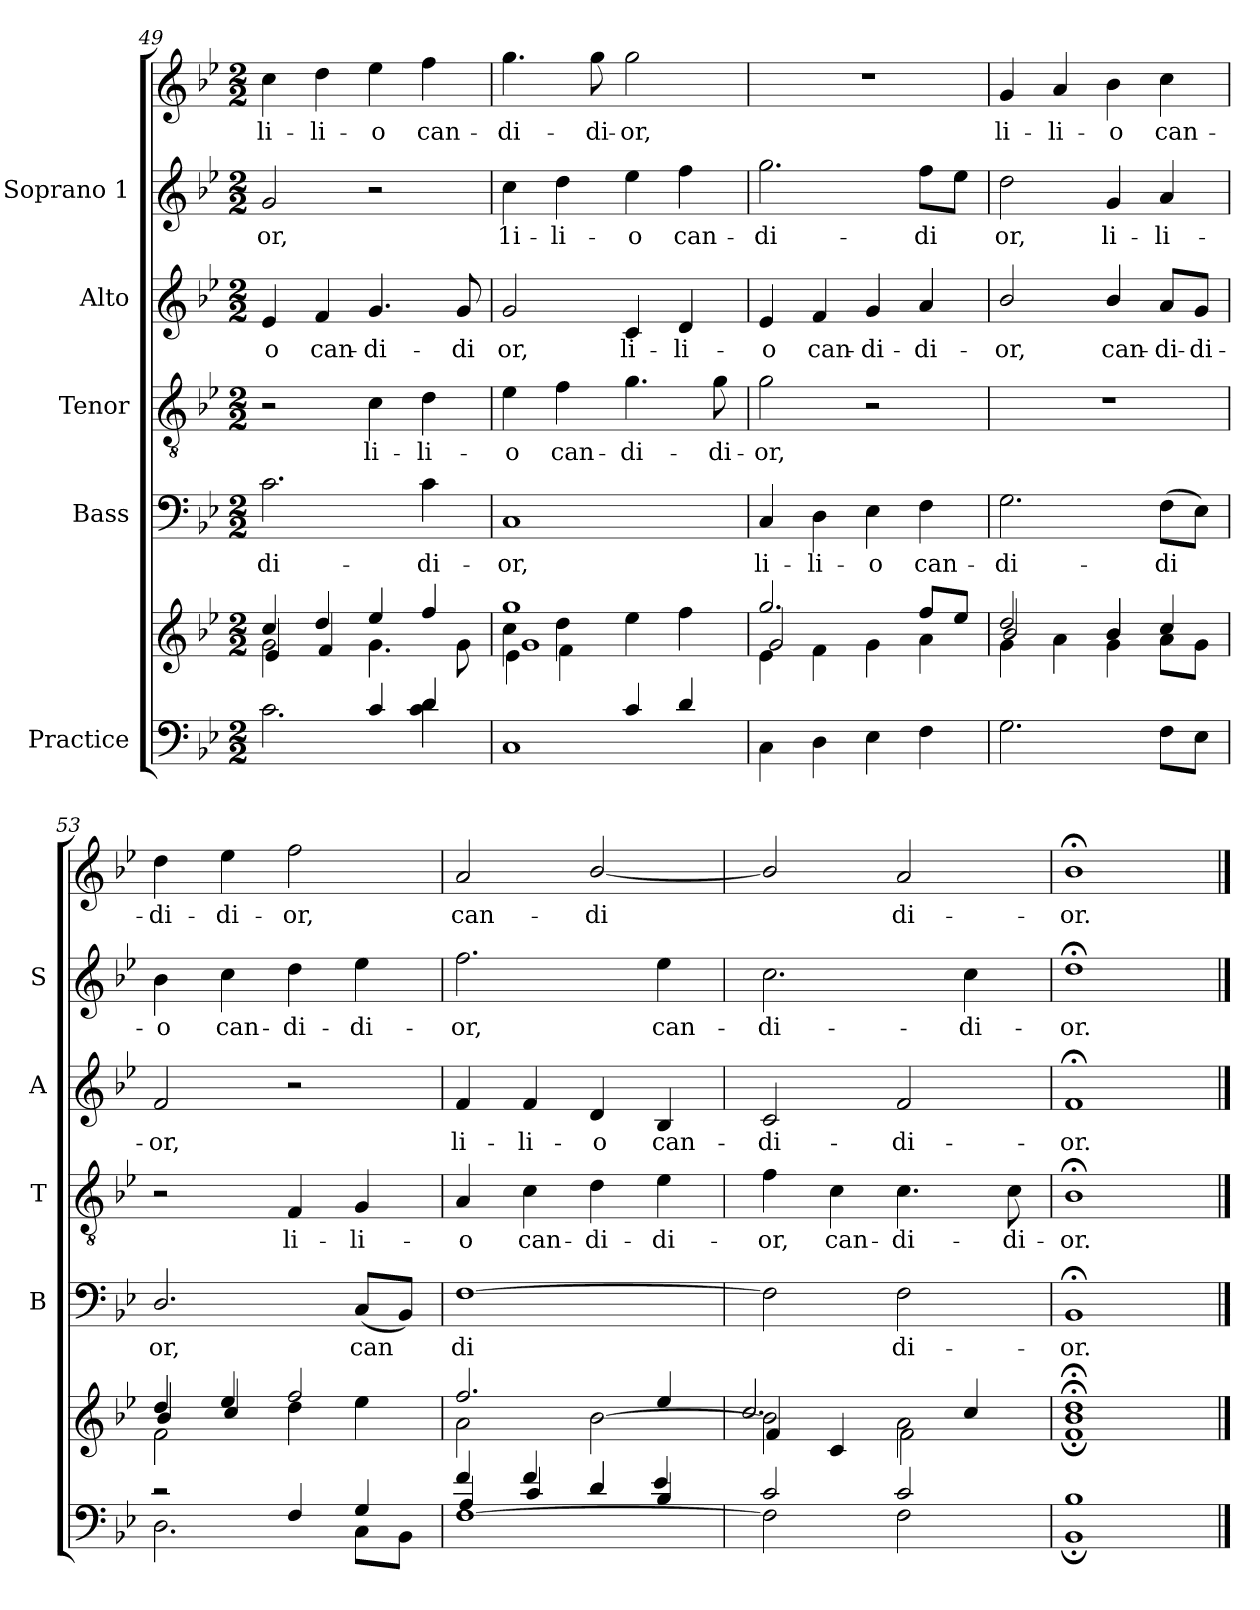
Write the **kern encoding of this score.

**kern	**kern	**kern	**text	**kern	**text	**kern	**text	**kern	**text	**kern	**text
*part5	*part5	*part4	*part4	*part3	*part3	*part2	*part2	*part1	*part1	*part1	*part1
*staff7	*staff6	*staff5	*staff5	*staff4	*staff4	*staff3	*staff3	*staff2	*staff2	*staff1	*staff1
*I"Practice	*	*I"Bass	*	*I"Tenor	*	*I"Alto	*	*I"Soprano 1	*	*	*
*	*	*I'B	*	*I'T	*	*I'A	*	*I'S	*	*	*
*clefF4	*clefG2	*clefF4	*	*clefGv2	*	*clefG2	*	*clefG2	*	*clefG2	*
*k[b-e-]	*k[b-e-]	*k[b-e-]	*	*k[b-e-]	*	*k[b-e-]	*	*k[b-e-]	*	*k[b-e-]	*
*B-:	*B-:	*B-:	*	*B-:	*	*B-:	*	*B-:	*	*B-:	*
*M2/2	*M2/2	*M2/2	*	*M2/2	*	*M2/2	*	*M2/2	*	*M2/2	*
=49	=49	=49	=49	=49	=49	=49	=49	=49	=49	=49	=49
*^	*^	*	*	*	*	*	*	*	*	*	*
*	*	*	*^	*	*	*	*	*	*	*	*	*	*
!	!	!	!	!	!	!LO:LY:b	!	!	!	!LO:LY:b	!	!LO:LY:b	!	!LO:LY:b
2ryy	2.c\	4cc/	2g\	4e-/	2.c\	-di-	2r	.	4e-/	-o	2g/	-or,	4cc\	li-
!	!	!	!	!	!	!	!	!	!	!LO:LY:b	!	!	!	!LO:LY:b
.	.	4dd/	.	4f/	.	.	.	.	4f/	can-	.	.	4dd\	-li-
!	!	!	!	!	!	!	!	!LO:LY:b	!	!LO:LY:b	!	!	!	!LO:LY:b
4c/	.	4ee-/	2ryy	4.g\	.	.	4c\	li-	4.g/	-di-	2r	.	4ee-\	-o
!	!	!	!	!	!	!LO:LY:b	!	!LO:LY:b	!	!	!	!	!	!LO:LY:b
4d/	4c\ 4d\	4ff/	.	.	4c\	-di-	4d\	-li-	.	.	.	.	4ff\	can-
!	!	!	!	!	!	!	!	!	!	!LO:LY:b	!	!	!	!
.	.	.	.	8g\	.	.	.	.	8g/	-di	.	.	.	.
!!LO:LB:g=z
=50	=50	=50	=50	=50	=50	=50	=50	=50	=50	=50	=50	=50	=50	=50
*	*	*	*	*^	*	*	*	*	*	*	*	*	*	*
!	!	!	!	!	!	!	!LO:LY:b	!	!LO:LY:b	!	!LO:LY:b	!	!LO:LY:b	!	!LO:LY:b
2ryy	1C	1gg	4cc\	4e-\	1g	1C	-or,	4e-\	-o	2g/	or,	4cc\	1i-	4.gg\	di-
!	!	!	!	!	!	!	!	!	!LO:LY:b	!	!	!	!LO:LY:b	!	!
.	.	.	4dd\	4f\	.	.	.	4f\	can-	.	.	4dd\	-li-	.	.
!	!	!	!	!	!	!	!	!	!	!	!	!	!	!	!LO:LY:b
.	.	.	.	.	.	.	.	.	.	.	.	.	.	8gg\	-di-
!	!	!	!	!	!	!	!	!	!LO:LY:b	!	!LO:LY:b	!	!LO:LY:b	!	!LO:LY:b
4c/	.	.	4ee-\	2ryy	.	.	.	4.g\	-di-	4c/	li-	4ee-\	-o	2gg\	-or,
!	!	!	!	!	!	!	!	!	!	!	!LO:LY:b	!	!LO:LY:b	!	!
4d/	.	.	4ff\	.	.	.	.	.	.	4d/	-li-	4ff\	can-	.	.
!	!	!	!	!	!	!	!	!	!LO:LY:b	!	!	!	!	!	!
.	.	.	.	.	.	.	.	8g\	-di-	.	.	.	.	.	.
=51	=51	=51	=51	=51	=51	=51	=51	=51	=51	=51	=51	=51	=51	=51	=51
!	!	!	!	!	!	!	!LO:LY:b	!	!LO:LY:b	!	!LO:LY:b	!	!LO:LY:b	!	!
2ryy	4C\	1ryy	2.gg/	4e-\	2g/	4C/	li-	2g\	-or,	4e-/	-o	2.gg\	-di-	1r	.
!	!	!	!	!	!	!	!LO:LY:b	!	!	!	!LO:LY:b	!	!	!	!
.	4D\	.	.	4f\	.	4D\	-li-	.	.	4f/	can-	.	.	.	.
!	!	!	!	!	!	!	!LO:LY:b	!	!	!	!LO:LY:b	!	!	!	!
2ryy	4E-\	.	.	4g\	2ryy	4E-\	-o	2r	.	4g/	-di-	.	.	.	.
!	!	!	!	!	!	!	!LO:LY:b	!	!	!	!LO:LY:b	!	!LO:LY:b	!	!
.	4F\	.	8ff/L	4a\	.	4F\	can-	.	.	4a/	-di-	8ff\L	-di­	.	.
.	.	.	8ee-/J	.	.	.	.	.	.	.	.	8ee-\J	.	.	.
*	*	*	*	*v	*v	*	*	*	*	*	*	*	*	*	*
=52	=52	=52	=52	=52	=52	=52	=52	=52	=52	=52	=52	=52	=52	=52
!	!	!	!	!	!	!LO:LY:b	!	!	!	!LO:LY:b	!	!LO:LY:b	!	!LO:LY:b
1ryy	2.G\	4g\	2dd/	2b-/	2.G\	-di-	1r	.	2b-/	-or,	2dd\	-or,	4g/	li-
!	!	!	!	!	!	!	!	!	!	!	!	!	!	!LO:LY:b
.	.	4a\	.	.	.	.	.	.	.	.	.	.	4a/	-li-
!	!	!	!	!	!	!	!	!	!	!LO:LY:b	!	!LO:LY:b	!	!LO:LY:b
.	.	4b-/	4g\	4b-/	.	.	.	.	4b-/	can-	4g/	li-	4b-\	-o
!	!	!	!	!	!	!LO:LY:b	!	!	!	!LO:LY:b	!	!LO:LY:b	!	!LO:LY:b
.	8F\L	4cc/	4a\	8a\L	(>8F\L	-di­	.	.	8a/L	-di-	4a/	-li-	4cc\	can-
!	!	!	!	!	!	!	!	!	!	!LO:LY:b	!	!	!	!
.	8E-\J	.	.	8g\J	8E-\J)	.	.	.	8g/J	-di-	.	.	.	.
=53	=53	=53	=53	=53	=53	=53	=53	=53	=53	=53	=53	=53	=53	=53
!	!	!	!	!	!	!LO:LY:b	!	!	!	!LO:LY:b	!	!LO:LY:b	!	!LO:LY:b
2rc	2.D\	4dd/	4b-/	2f\	2.D/	or,	2r	.	2f/	-or,	4b-\	o	4dd\	-di-
!	!	!	!	!	!	!	!	!	!	!	!	!LO:LY:b	!	!LO:LY:b
.	.	4ee-/	4cc/	.	.	.	.	.	.	.	4cc\	can-	4ee-\	-di-
!	!	!	!	!	!	!	!	!LO:LY:b	!	!	!	!LO:LY:b	!	!LO:LY:b
4F/	.	2ff/	4dd\	2ryy	.	.	4F/	li-	2r	.	4dd\	-di-	2ff\	-or,
!	!	!	!	!	!	!LO:LY:b	!	!LO:LY:b	!	!	!	!LO:LY:b	!	!
4G/	8C\L	.	4ee-\	.	(<8C/L	can­	4G/	-li-	.	.	4ee-\	-di-	.	.
.	8BB-\J	.	.	.	8BB-/J)	.	.	.	.	.	.	.	.	.
*	*	*	*v	*v	*	*	*	*	*	*	*	*	*	*
=54	=54	=54	=54	=54	=54	=54	=54	=54	=54	=54	=54	=54	=54
*	*^	*	*	*	*	*	*	*	*	*	*	*	*
!	!	!	!	!	!	!LO:LY:b	!	!LO:LY:b	!	!LO:LY:b	!	!LO:LY:b	!	!LO:LY:b
4f/	4A/	[>1F	2a\	2.ff/	[1F	di­	4A/	-o	4f/	li-	2.ff\	or,	2a/	-can-
!	!	!	!	!	!	!	!	!LO:LY:b	!	!LO:LY:b	!	!	!	!
4f/	4c/	.	.	.	.	.	4c\	can-	4f/	-li-	.	.	.	.
!	!	!	!	!	!	!	!	!LO:LY:b	!	!LO:LY:b	!	!	!	!LO:LY:b
4d/	4d/	.	[<2b-\	.	.	.	4d\	-di-	4d/	-o	.	.	[2b-/	-di­
!	!	!	!	!	!	!	!	!LO:LY:b	!	!LO:LY:b	!	!LO:LY:b	!	!
4B-/	4e-/	.	.	4ee-/	.	.	4e-\	-di-	4B-/	can-	4ee-\	can-	.	.
=55	=55	=55	=55	=55	=55	=55	=55	=55	=55	=55	=55	=55	=55	=55
*	*	*	*^	*^	*	*	*	*	*	*	*	*	*	*
!	!	!	!	!	!	!	!	!	!	!LO:LY:b	!	!LO:LY:b	!	!LO:LY:b	!	!
2c/	2ryy	2F\]	2b-\]	2.cc/	2ryy	4f/	2F\]	.	4f\	-or,	2c/	-di-	2.cc\	-di-	2b-/]	.
!	!	!	!	!	!	!	!	!	!	!LO:LY:b	!	!	!	!	!	!
.	.	.	.	.	.	4c/	.	.	4c\	can-	.	.	.	.	.	.
!	!	!	!	!	!	!	!	!LO:LY:b	!	!LO:LY:b	!	!LO:LY:b	!	!	!	!LO:LY:b
2ryy	2c/	2F\	2a\	.	2f\	2ryy	2F\	di-	4.c\	-di-	2f/	-di-	.	.	2a/	-di-
!	!	!	!	!	!	!	!	!	!	!	!	!	!	!LO:LY:b	!	!
.	.	.	.	4cc/	.	.	.	.	.	.	.	.	4cc\	-di-	.	.
!	!	!	!	!	!	!	!	!	!	!LO:LY:b	!	!	!	!	!	!
.	.	.	.	.	.	.	.	.	8c\	-di-	.	.	.	.	.	.
*	*v	*v	*	*	*	*	*	*	*	*	*	*	*	*	*	*
*	*	*	*	*v	*v	*	*	*	*	*	*	*	*	*	*
=56	=56	=56	=56	=56	=56	=56	=56	=56	=56	=56	=56	=56	=56	=56
!	!	!	!	!	!	!LO:LY:b	!	!LO:LY:b	!	!LO:LY:b	!	!LO:LY:b	!	!LO:LY:b
1B-	1BB-;	1b-;<	1dd;<	1f;	1BB-;	-or.	1B-;<	-or.	1f;	-or.	1dd;<	or.	1b-;<	-or.
*v	*v	*	*	*	*	*	*	*	*	*	*	*	*	*
*	*v	*v	*v	*	*	*	*	*	*	*	*	*	*
==	==	==	==	==	==	==	==	==	==	==	==
*-	*-	*-	*-	*-	*-	*-	*-	*-	*-	*-	*-
